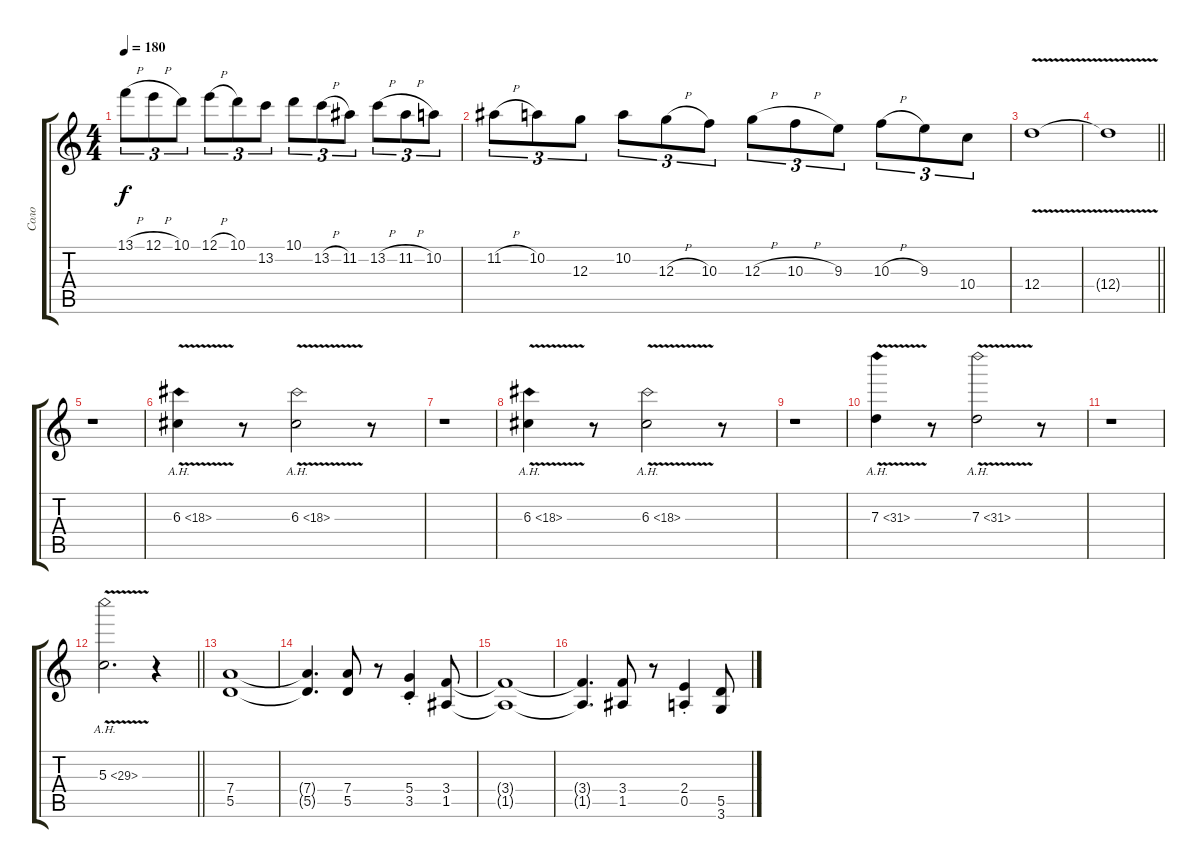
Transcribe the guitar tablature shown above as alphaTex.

\track ("Соло" "Соло") {instrument distortionguitar}
\staff {score tabs}
\tuning (E4 B3 G3 D3 A2 E2) {hide}
\ts (4 4)
\tempo 180
\clef g2
\ks c
13.1{h}.8{tu (3 2) dy f} 12.1{h}.8{tu (3 2)} 10.1.8{tu (3 2)} 12.1{h}.8{tu (3 2)} 10.1.8{tu (3 2)} 13.2.8{tu (3 2)} 10.1.8{tu (3 2)} 13.2{h}.8{tu (3 2)} 11.2.8{tu (3 2)} 13.2{h}.8{tu (3 2)} 11.2{h}.8{tu (3 2)} 10.2.8{tu (3 2)} |
11.2{h}.8{tu (3 2)} 10.2.8{tu (3 2)} 12.3.8{tu (3 2)} 10.2.8{tu (3 2)} 12.3{h}.8{tu (3 2)} 10.3.8{tu (3 2)} 12.3{h}.8{tu (3 2)} 10.3{h}.8{tu (3 2)} 9.3.8{tu (3 2)} 10.3{h}.8{tu (3 2)} 9.3.8{tu (3 2)} 10.4.8{tu (3 2)} |
12.4{v}.1 |
\barLineRight lightlight
12.4{t}.1 |
r.1 |
6.3{ah 12 v}.4{volume 7 instrument distortionguitar} r.8 6.3{ah 12 v}.2 r.8 |
r.1 |
6.3{ah 12 v}.4 r.8 6.3{ah 12 v}.2 r.8 |
r.1 |
7.3{ah 24 v}.4 r.8 7.3{ah 24 v}.2 r.8 |
r.1 |
\barLineRight lightlight
5.3{ah 24 v}.2{d} r.4 |
(7.4 5.5).1{volume 12} |
(7.4{t} 5.5{t}).4{d} (7.4 5.5).8 r.8 (5.4{st} 3.5{st}).4 (3.4 1.5).8 |
(3.4{t} 1.5{t}).1 |
(3.4{t} 1.5{t}).4{d} (3.4 1.5).8 r.8 (2.4{st} 0.5{st}).4 (5.5 3.6).8
